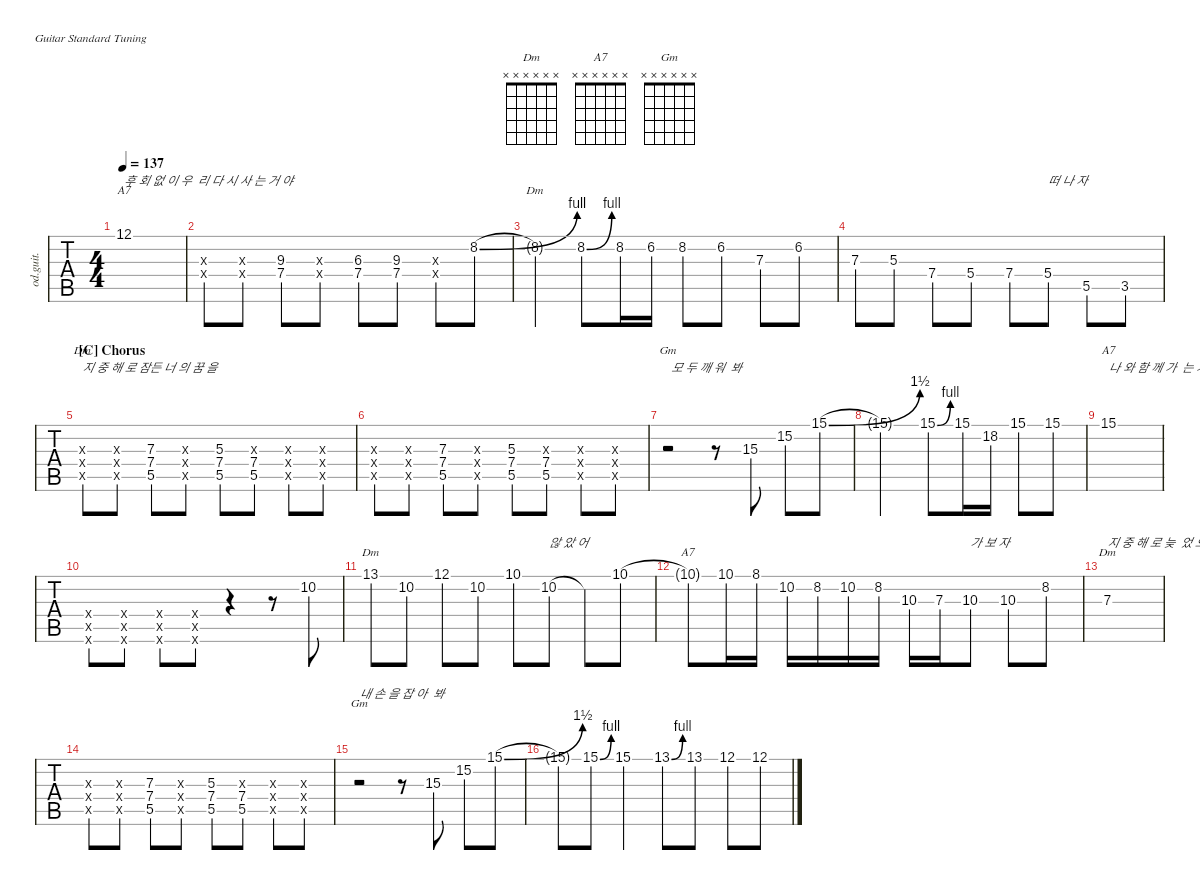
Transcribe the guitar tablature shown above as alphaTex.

\defaultSystemsLayout 4
\hideDynamics
\bracketExtendMode nobrackets
\track ("Guitar1" "od.guit.") {defaultSystemsLayout 4 instrument overdrivenguitar}
\staff {tabs}
\tuning (E4 B3 G3 D3 A2 E2)
\chord ("Dm" x x x x x x)
\chord ("A7" x x x x x x)
\chord ("Gm" x x x x x x)
\ts (4 4)
\tempo 137
\clef g2
\ks f
12.1{acc forcenatural}.1{ch "A7" txt "후 회 없 이 우  리 다 시 사 는 거 야" dy mf} |
(9.3{x acc forcenatural} 7.4{x acc forcenatural}).8 (9.3{x acc forcenatural} 7.4{x acc forcenatural}).8 (9.3{acc forcenatural} 7.4{acc forcenatural}).8 (9.3{x acc forcenatural} 7.4{x acc forcenatural}).8 (6.3{acc b} 7.4{acc forcenatural}).8 (9.3{acc forcenatural} 7.4{acc forcenatural}).8 (9.3{x acc forcenatural} 7.4{x acc forcenatural}).8 8.2{be (bend 0 0 15 4) acc forcenatural}.8 |
8.2{t}.4{ch "Dm"} 8.2{be (bend 0 0 15 4) acc forcenatural}.8 8.2{acc forcenatural}.16 6.2{acc forcenatural}.16 8.2{acc forcenatural}.8 6.2{acc forcenatural}.8 7.3{acc forcenatural}.8 6.2{acc forcenatural}.8 |
7.3{acc forcenatural}.8 5.3{acc forcenatural}.8 7.4{acc forcenatural}.8 5.4{acc forcenatural}.8 7.4{acc forcenatural}.8 5.4{acc forcenatural}.8{txt "떠 나 자"} 5.5{acc forcenatural}.8 3.5{acc forcenatural}.8 |
\section ("C" "Chorus")
(5.5{x acc forcenatural} 7.4{x acc forcenatural} 7.3{x acc forcenatural}).8{ch "Dm" txt "지 중 해 로 잠든 너 의 꿈 을"} (5.5{x acc forcenatural} 7.4{x acc forcenatural} 7.3{x acc forcenatural}).8 (5.5{acc forcenatural} 7.4{acc forcenatural} 7.3{acc forcenatural}).8 (5.5{x acc forcenatural} 7.4{x acc forcenatural} 7.3{x acc forcenatural}).8 (7.4{acc forcenatural} 5.3{acc forcenatural} 5.5{acc forcenatural}).8 (7.4{acc forcenatural} 5.5{acc forcenatural} 7.3{x acc forcenatural}).8 (5.5{x acc forcenatural} 7.4{x acc forcenatural} 7.3{x acc forcenatural}).8 (5.5{x acc forcenatural} 7.4{x acc forcenatural} 7.3{x acc forcenatural}).8 |
(5.5{x acc forcenatural} 7.4{x acc forcenatural} 7.3{x acc forcenatural}).8 (5.5{x acc forcenatural} 7.4{x acc forcenatural} 7.3{x acc forcenatural}).8 (5.5{acc forcenatural} 7.4{acc forcenatural} 7.3{acc forcenatural}).8 (5.5{x acc forcenatural} 7.4{x acc forcenatural} 7.3{x acc forcenatural}).8 (7.4{acc forcenatural} 5.3{acc forcenatural} 5.5{acc forcenatural}).8 (7.4{acc forcenatural} 5.5{acc forcenatural} 7.3{x acc forcenatural}).8 (5.5{x acc forcenatural} 7.4{x acc forcenatural} 7.3{x acc forcenatural}).8 (5.5{x acc forcenatural} 7.4{x acc forcenatural} 7.3{x acc forcenatural}).8 |
r.2{ch "Gm" txt " 모 두 깨 워  봐"} r.8 15.3{acc b}.8 15.2{acc forcenatural}.8 15.1{be (bend 0 0 15 6) acc forcenatural}.8 |
15.1{t}.2 15.1{be (bend 0 0 15 4) acc forcenatural}.8 15.1{acc forcenatural}.16 18.2{acc forcenatural}.16 15.1{acc forcenatural}.8 15.1{acc forcenatural}.8 |
15.1{acc forcenatural}.1{ch "A7" txt "나 와 함 께 가  는 거 야 늦 지  는"} |
(5.6{x acc forcenatural} 7.5{x acc forcenatural} 7.4{x acc forcenatural}).8 (5.6{x acc forcenatural} 7.5{x acc forcenatural} 7.4{x acc forcenatural}).8 (5.6{x acc forcenatural} 7.5{x acc forcenatural} 7.4{x acc forcenatural}).8 (5.6{x acc forcenatural} 7.5{x acc forcenatural} 7.4{x acc forcenatural}).8 r.4 r.8 10.2{acc forcenatural}.8 |
13.1{acc forcenatural}.8{ch "Dm"} 10.2{acc forcenatural}.8 12.1{acc forcenatural}.8 10.2{acc forcenatural}.8 10.1{acc forcenatural}.8 10.2{acc forcenatural}.8{txt "않 았 어"} 10.2{t acc forcenatural}.8 10.1{acc forcenatural}.8 |
10.1{t acc forcenatural}.8{ch "A7"} 10.1{acc forcenatural}.16 8.1{acc forcenatural}.16 10.2{acc forcenatural}.16 8.2{acc forcenatural}.16 10.2{acc forcenatural}.16 8.2{acc forcenatural}.16 10.3{acc forcenatural}.16 7.3{acc forcenatural}.16 10.3{acc forcenatural}.8{txt "가 보 자"} 10.3{acc forcenatural}.8 8.2{acc forcenatural}.8 |
7.3{acc forcenatural}.1{ch "Dm" txt "지 중 해 로 늦  었 으 면 어 때"} |
(5.5{x acc forcenatural} 7.4{x acc forcenatural} 7.3{x acc forcenatural}).8 (5.5{x acc forcenatural} 7.4{x acc forcenatural} 7.3{x acc forcenatural}).8 (5.5{acc forcenatural} 7.4{acc forcenatural} 7.3{acc forcenatural}).8 (5.5{x acc forcenatural} 7.4{x acc forcenatural} 7.3{x acc forcenatural}).8 (7.4{acc forcenatural} 5.3{acc forcenatural} 5.5{acc forcenatural}).8 (7.4{acc forcenatural} 5.5{acc forcenatural} 7.3{x acc forcenatural}).8 (5.5{x acc forcenatural} 7.4{x acc forcenatural} 7.3{x acc forcenatural}).8 (5.5{x acc forcenatural} 7.4{x acc forcenatural} 7.3{x acc forcenatural}).8 |
r.2{ch "Gm" txt "내 손 을 잡 아  봐"} r.8 15.3{acc b}.8 15.2{acc forcenatural}.8 15.1{be (bend 0 0 14.399999999999999 6) acc forcenatural}.8 |
15.1{t}.8 15.1{be (bend 0 0 15 4) acc forcenatural}.8 15.1{acc forcenatural}.4 13.1{be (bend 0 0 15 4) acc forcenatural}.8 13.1{acc forcenatural}.8 12.1{acc forcenatural}.8 12.1{acc forcenatural}.8
